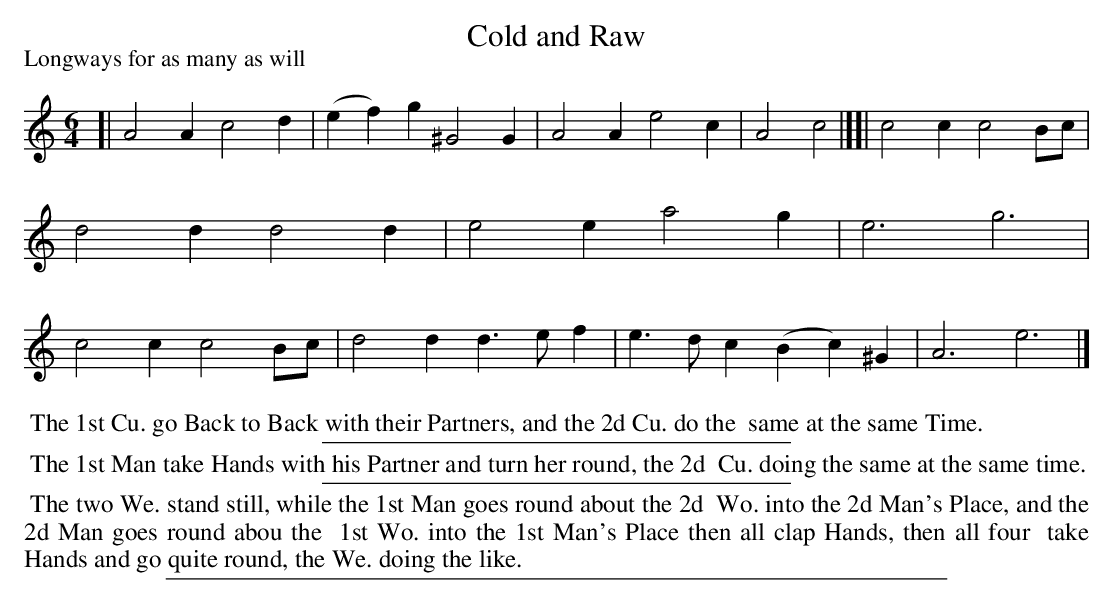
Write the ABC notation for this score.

X:1
T: Cold and Raw
P: Longways for as many as will
M: 6/4
L: 1/4
K: Am
[|\
A2A c2d | (ef)g ^G2G | A2A e2c | A2 c2 |][|\
c2c c2B/c/ | d2d d2d | e2e a2g | e3 g3 |\
c2c c2B/c/ | d2d d>ef | e>dc (Bc)^G | A3 e3 |]
